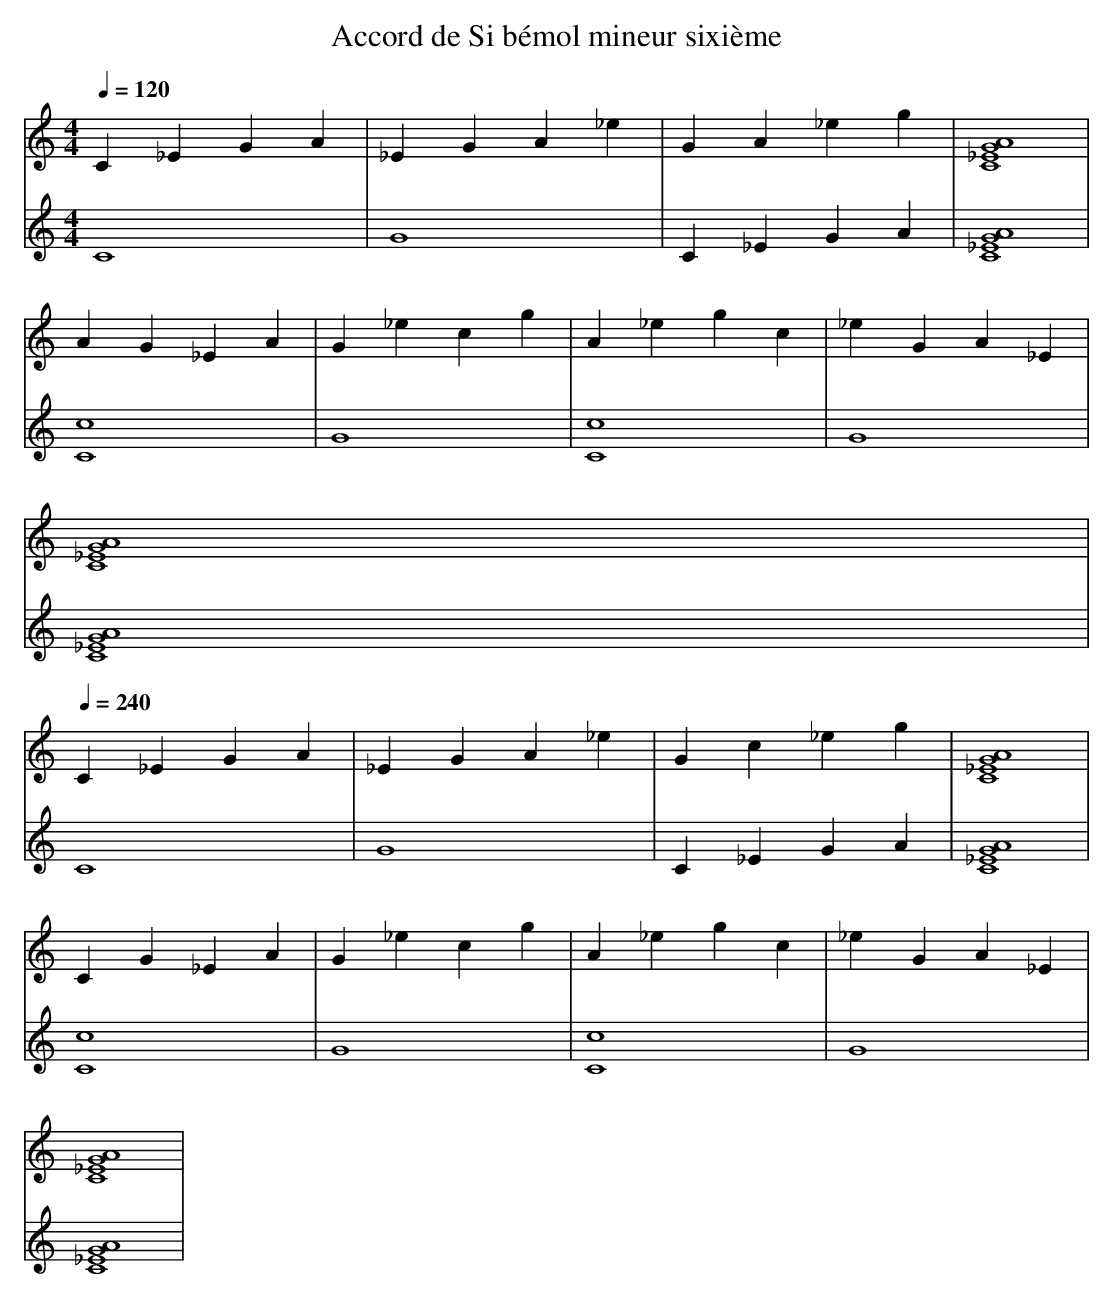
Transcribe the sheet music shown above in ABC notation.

X:1
T:Accord de Si bémol mineur sixième
M: 4/4
L: 1/4
Q:1/4=120
K:C
V:1
C _E G A | _E G A _e | G A _e g | [C4 _E4 G4 A4] |
A G _E A | G _e c g | A _e g c | _e G A _E |
[C4 _E4 G4 A4] |
Q:1/4=240
C _E G A | _E G A _e | G c _e g | [C4 _E4 G4 A4] |
C G _E A | G _e c g | A _e g c | _e G A _E |
[C4 _E4 G4 A4] |
V:2
C4 | G4 | C _E G A | [C4 _E4 G4 A4] |
[C4 c4] | G4 | [C4 c4] | G4 |
[C4 _E4 G4 A4] |
Q:1/4=240
C4 | G4 | C _E G A | [C4 _E4 G4 A4] |
[C4 c4] | G4 | [C4 c4] | G4 |
[C4 _E4 G4 A4] |
